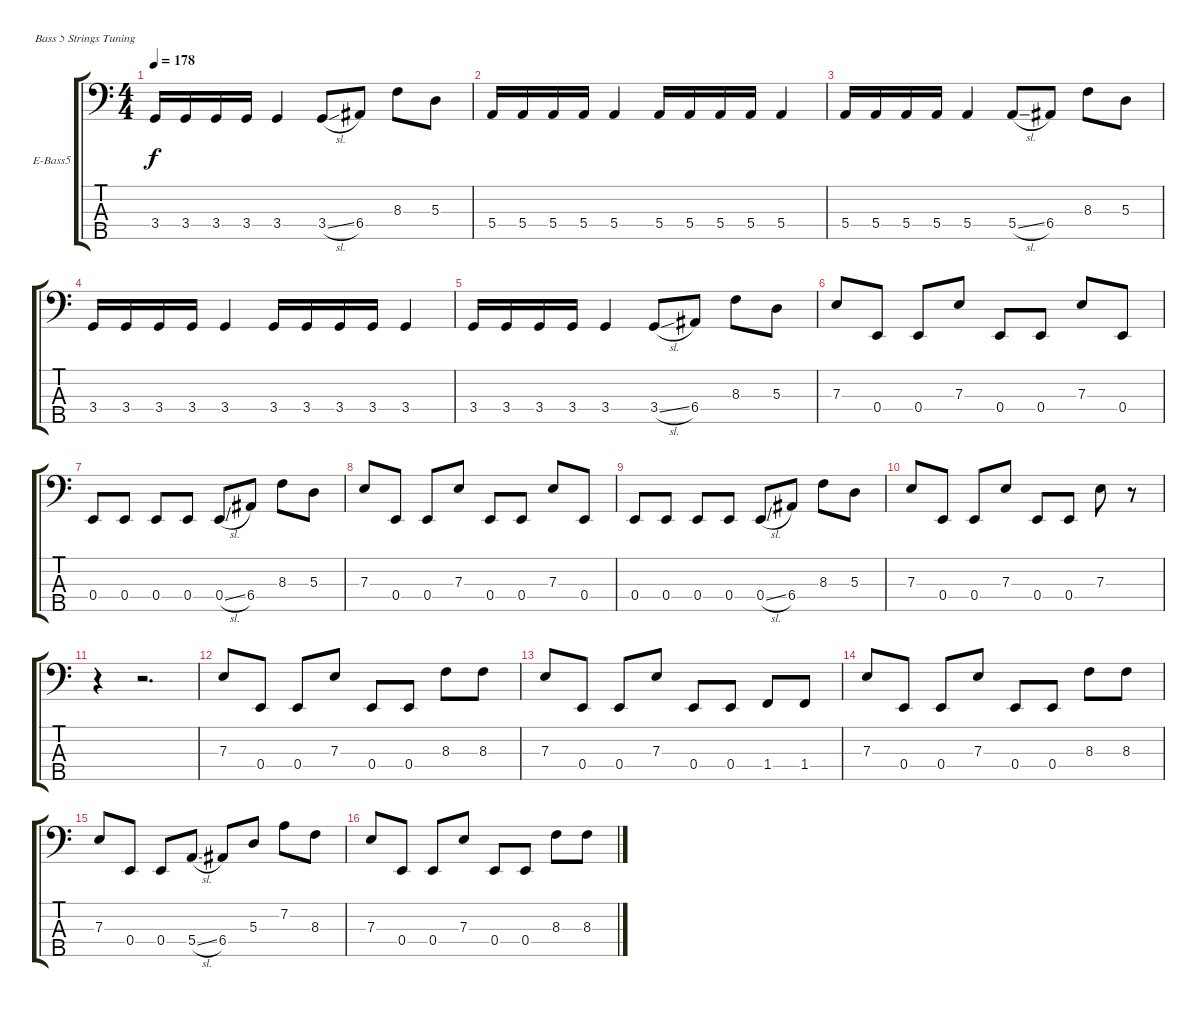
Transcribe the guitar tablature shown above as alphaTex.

\bracketExtendMode groupsimilarinstruments
\firstSystemTrackNameOrientation horizontal
\otherSystemsTrackNameOrientation horizontal
\track ("Robert Trujillo" "E-Bass5") {instrument electricbassfinger}
\staff {score tabs}
\tuning (G2 D2 A1 E1 B0)
\ts (4 4)
\tempo 178
\clef f4
\ks c
3.4.16{dy f} 3.4.16 3.4.16 3.4.16 3.4.4 3.4{sl}.8 6.4.8 8.3.8 5.3.8 |
5.4.16 5.4.16 5.4.16 5.4.16 5.4.4 5.4.16 5.4.16 5.4.16 5.4.16 5.4.4 |
5.4.16 5.4.16 5.4.16 5.4.16 5.4.4 5.4{sl}.8 6.4.8 8.3.8 5.3.8 |
3.4.16 3.4.16 3.4.16 3.4.16 3.4.4 3.4.16 3.4.16 3.4.16 3.4.16 3.4.4 |
3.4.16 3.4.16 3.4.16 3.4.16 3.4.4 3.4{sl}.8 6.4.8 8.3.8 5.3.8 |
7.3.8 0.4.8 0.4.8 7.3.8 0.4.8 0.4.8 7.3.8 0.4.8 |
0.4.8 0.4.8 0.4.8 0.4.8 0.4{sl}.8 6.4.8 8.3.8 5.3.8 |
7.3.8 0.4.8 0.4.8 7.3.8 0.4.8 0.4.8 7.3.8 0.4.8 |
0.4.8 0.4.8 0.4.8 0.4.8 0.4{sl}.8 6.4.8 8.3.8 5.3.8 |
7.3.8 0.4.8 0.4.8 7.3.8 0.4.8 0.4.8 7.3.8 r.8 |
r.4 r.2{d} |
7.3.8 0.4.8 0.4.8 7.3.8 0.4.8 0.4.8 8.3.8 8.3.8 |
7.3.8 0.4.8 0.4.8 7.3.8 0.4.8 0.4.8 1.4.8 1.4.8 |
7.3.8 0.4.8 0.4.8 7.3.8 0.4.8 0.4.8 8.3.8 8.3.8 |
7.3.8 0.4.8 0.4.8 5.4{sl}.8 6.4.8 5.3.8 7.2.8 8.3.8 |
7.3.8 0.4.8 0.4.8 7.3.8 0.4.8 0.4.8 8.3.8 8.3.8
